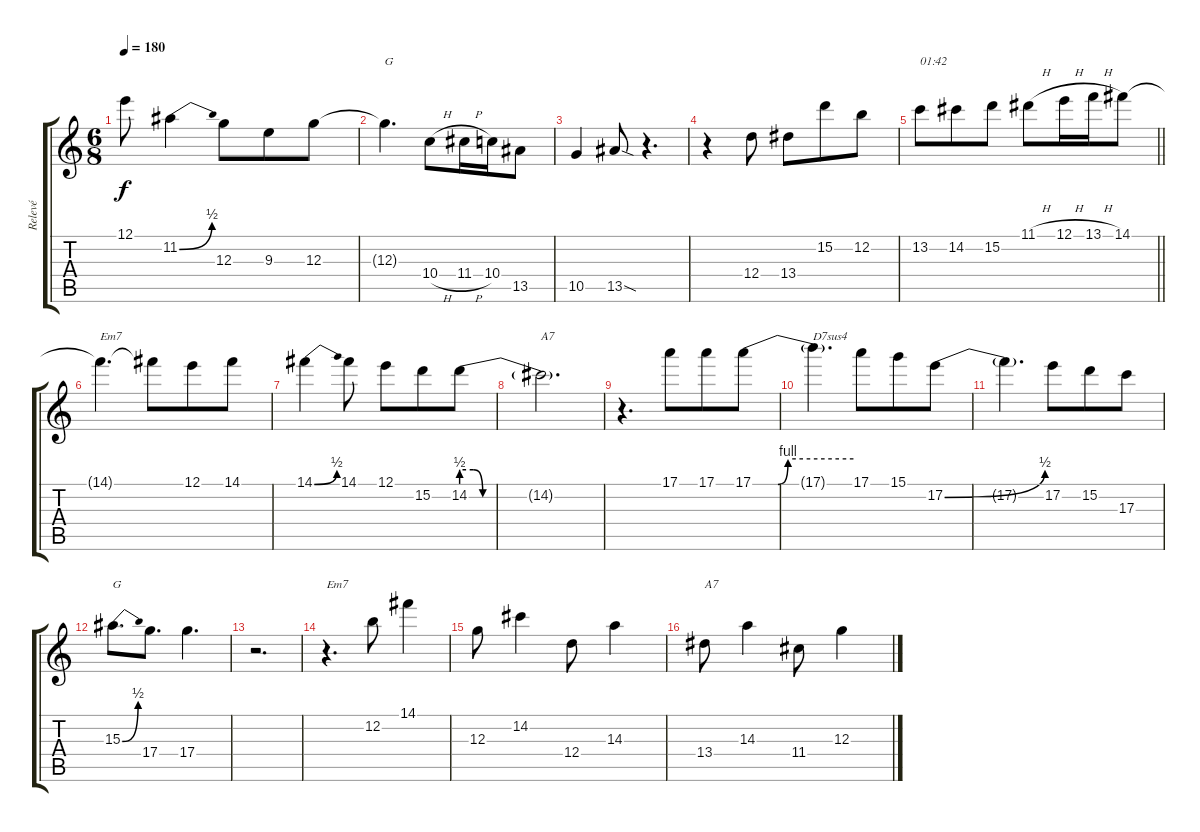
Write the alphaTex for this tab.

\track ("Relevé" "Relevé") {instrument distortionguitar}
\staff {score tabs}
\tuning (E4 B3 G3 D3 A2 E2) {hide}
\ts (6 8)
\tempo 180
\clef g2
\ks c
12.1.8{dy f} 11.2{be (bend 0 0 60 2)}.4 12.3.8 9.3.8 12.3.8 |
12.3{t}.4{d txt "G"} 10.4{h}.8 11.4{h}.16 10.4.16 13.5.8 |
10.5.4 13.5{sod}.8 r.4{d} |
r.4 12.4.8 13.4.8 15.2.8 12.2.8 |
\barLineRight lightlight
13.2.8{txt "01:42"} 14.2.8 15.2.8 11.1{h}.8 12.1{h}.16 13.1{h}.16 14.1.8 |
14.1{t}.4{d txt "Em7"} 14.1{t}.8 12.1.8 14.1.8 |
14.1{be (bend 0 0 60 2)}.4 14.1.8 12.1.8 15.2.8 14.2{be (custom 0 2 5 2 9 0 30 0 60 0)}.8 |
14.2{t}.2{d txt "A7"} |
r.4{d} 17.1.8 17.1.8 17.1{be (custom 0 0 15 0 21 4 60 4)}.8 |
17.1{t}.4{d txt "D7sus4"} 17.1.8 15.1.8 17.2{be (bend 0 0 60 2)}.8 |
17.2{t}.4{d} 17.2.8 15.2.8 17.3.8 |
15.3{be (bend 0 0 60 2)}.8{d txt "G"} 17.4.8{d} 17.4.4{d} |
r.2{d} |
r.4{d txt "Em7"} 12.2.8 14.1.4 |
12.3.8 14.2.4 12.4.8 14.3.4 |
13.4.8{txt "A7"} 14.3.4 11.4.8 12.3.4
